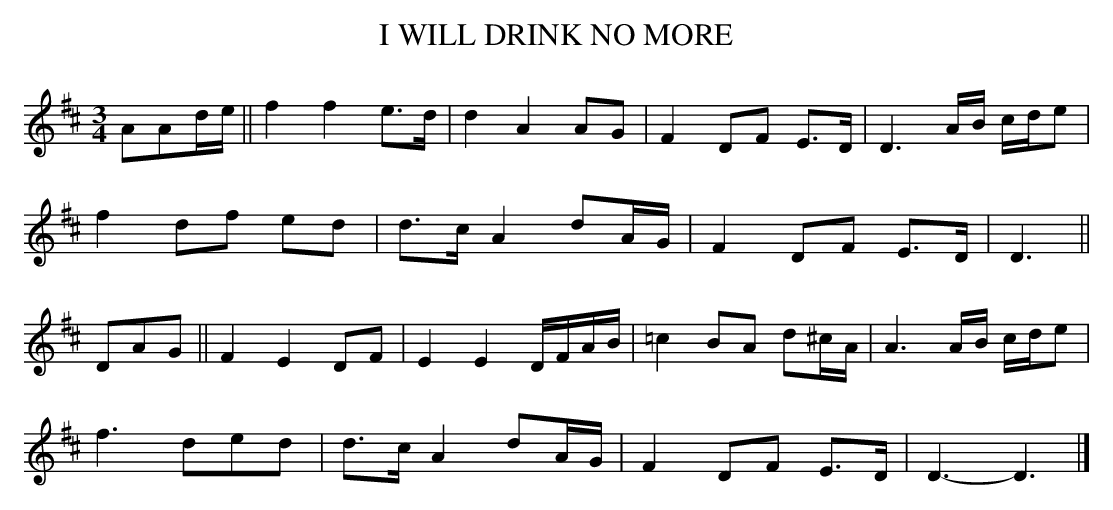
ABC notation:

X:1
T:I WILL DRINK NO MORE
Y:"slow"
M:3/4
L:1/8
K:D
AAd/e/||f2 f2 e>d|d2 A2 AG|F2 DF E>D|D3 A/B/ c/d/e|
f2 df ed|d>c A2 dA/G/|F2 DF E>D|D3||
DAG||F2 E2 DF|E2 E2 D/F/A/B/|=c2 BA d^c/A/|A3 A/B/ c/d/e|
f3 ded|d>c A2 dA/G/|F2 DF E>D|D3-D3|]
